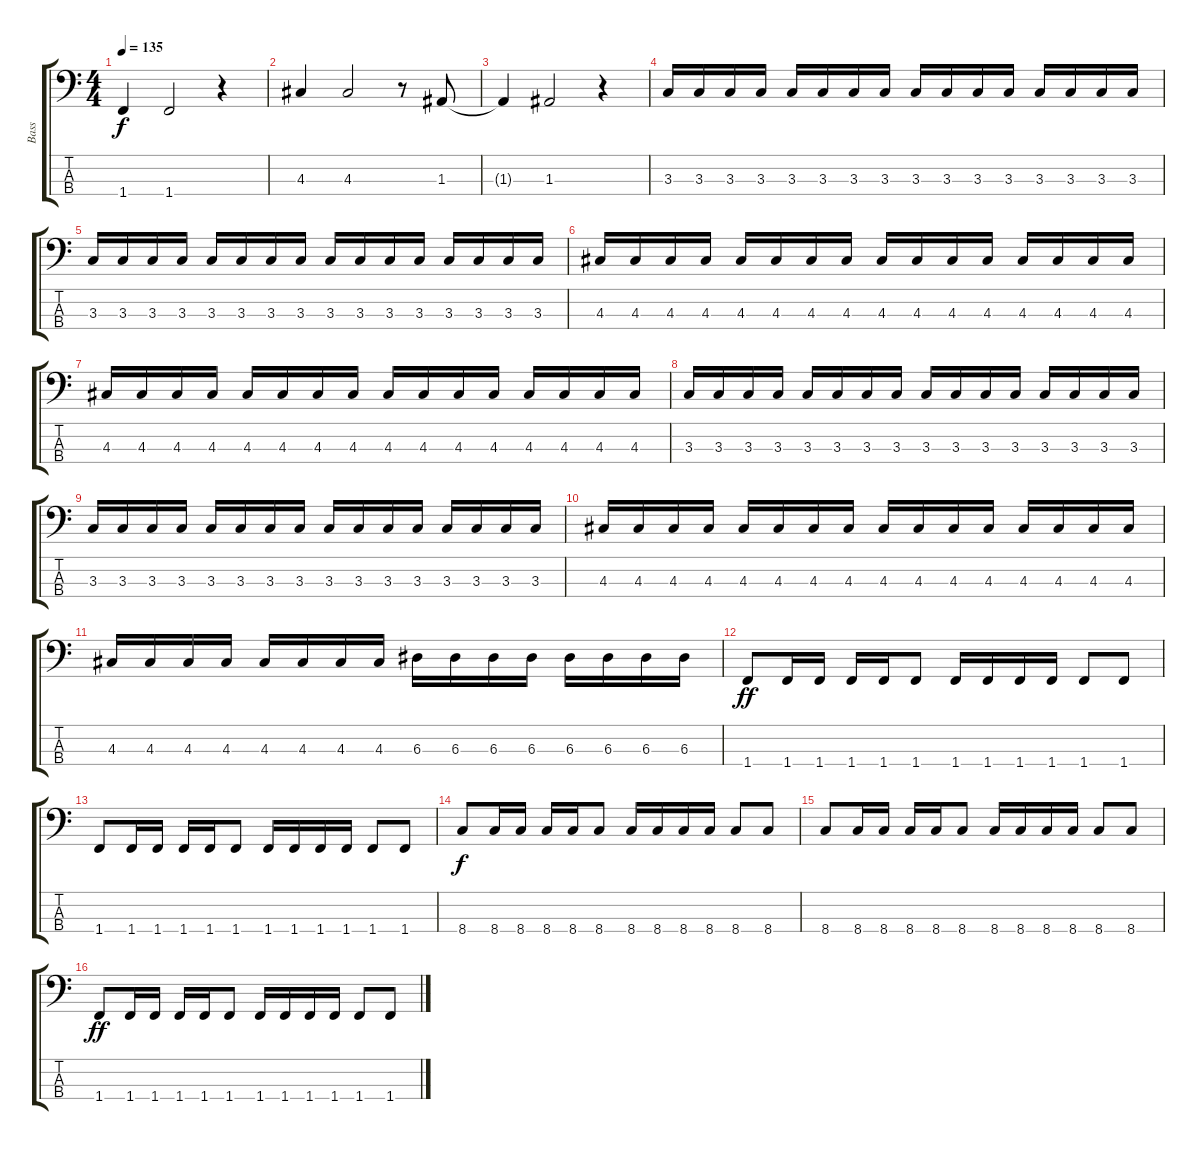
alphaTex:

\track ("Bass" "Bass") {instrument electricbasspick}
\staff {score tabs}
\tuning (G2 D2 A1 E1) {hide}
\ts (4 4)
\tempo 135
\clef f4
\ks c
1.4{t}.4{dy f} 1.4.2 r.4 |
4.3.4 4.3.2 r.8 1.3.8 |
1.3{t}.4 1.3.2 r.4 |
3.3.16 3.3.16 3.3.16 3.3.16 3.3.16 3.3.16 3.3.16 3.3.16 3.3.16 3.3.16 3.3.16 3.3.16 3.3.16 3.3.16 3.3.16 3.3.16 |
3.3.16 3.3.16 3.3.16 3.3.16 3.3.16 3.3.16 3.3.16 3.3.16 3.3.16 3.3.16 3.3.16 3.3.16 3.3.16 3.3.16 3.3.16 3.3.16 |
4.3.16 4.3.16 4.3.16 4.3.16 4.3.16 4.3.16 4.3.16 4.3.16 4.3.16 4.3.16 4.3.16 4.3.16 4.3.16 4.3.16 4.3.16 4.3.16 |
4.3.16 4.3.16 4.3.16 4.3.16 4.3.16 4.3.16 4.3.16 4.3.16 4.3.16 4.3.16 4.3.16 4.3.16 4.3.16 4.3.16 4.3.16 4.3.16 |
3.3.16 3.3.16 3.3.16 3.3.16 3.3.16 3.3.16 3.3.16 3.3.16 3.3.16 3.3.16 3.3.16 3.3.16 3.3.16 3.3.16 3.3.16 3.3.16 |
3.3.16 3.3.16 3.3.16 3.3.16 3.3.16 3.3.16 3.3.16 3.3.16 3.3.16 3.3.16 3.3.16 3.3.16 3.3.16 3.3.16 3.3.16 3.3.16 |
4.3.16 4.3.16 4.3.16 4.3.16 4.3.16 4.3.16 4.3.16 4.3.16 4.3.16 4.3.16 4.3.16 4.3.16 4.3.16 4.3.16 4.3.16 4.3.16 |
4.3.16 4.3.16 4.3.16 4.3.16 4.3.16 4.3.16 4.3.16 4.3.16 6.3.16 6.3.16 6.3.16 6.3.16 6.3.16 6.3.16 6.3.16 6.3.16 |
1.4.8{dy ff} 1.4.16 1.4.16 1.4.16 1.4.16 1.4.8 1.4.16 1.4.16 1.4.16 1.4.16 1.4.8 1.4.8 |
1.4.8 1.4.16 1.4.16 1.4.16 1.4.16 1.4.8 1.4.16 1.4.16 1.4.16 1.4.16 1.4.8 1.4.8 |
8.4.8{dy f} 8.4.16 8.4.16 8.4.16 8.4.16 8.4.8 8.4.16 8.4.16 8.4.16 8.4.16 8.4.8 8.4.8 |
8.4.8 8.4.16 8.4.16 8.4.16 8.4.16 8.4.8 8.4.16 8.4.16 8.4.16 8.4.16 8.4.8 8.4.8 |
1.4.8{dy ff} 1.4.16 1.4.16 1.4.16 1.4.16 1.4.8 1.4.16 1.4.16 1.4.16 1.4.16 1.4.8 1.4.8
